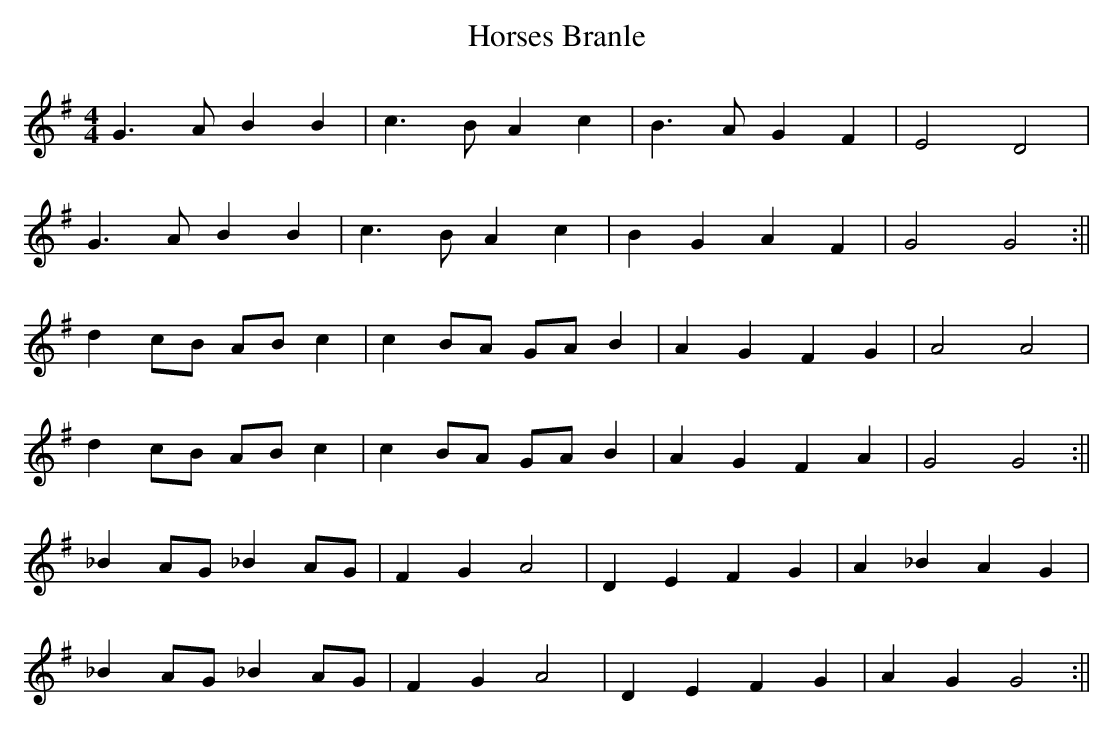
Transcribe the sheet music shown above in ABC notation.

X:1
T:Horses Branle
M:4/4
L:1/4
K:G
G>A BB|c>B Ac|B>A GF|E2 D2|
G>A BB|c>B Ac|BG AF|G2 G2:||
d c/B/ A/B/ c|c B/A/ G/A/ B|AG FG|A2 A2|
d c/B/ A/B/ c|c B/A/ G/A/ B|AG FA|G2 G2:||
_B A/G/ _B A/G/|FG A2|DE FG|A_B AG|
_B A/G/ _B A/G/|FG A2|DE FG|AG G2:||
